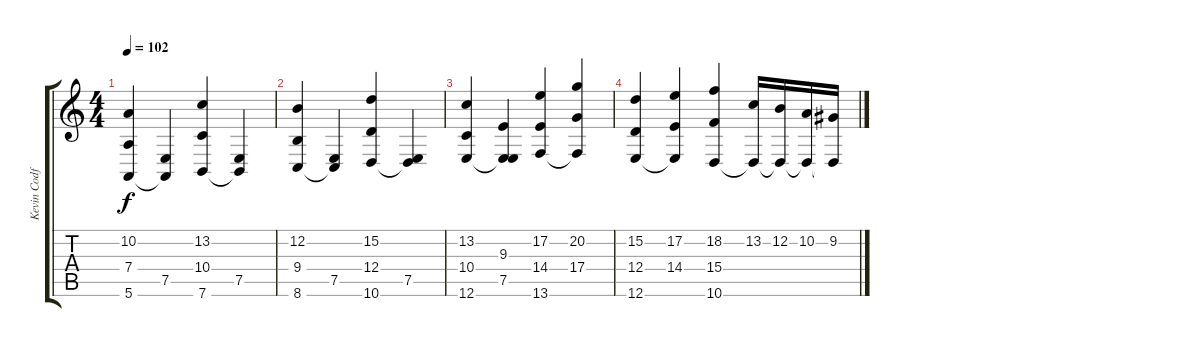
\track ("Kevin Codfert" "Kevin Codf") {instrument stringensemble1}
\staff {score tabs}
\tuning (E4 B3 G3 D3 A2 E2) {hide}
\ts (4 4)
\tempo 102
\clef g2
\ks c
(10.2 7.4 5.6).4{dy f} (7.5 5.6{t}).4 (13.2 10.4 7.6).4 (7.5 7.6{t}).4 |
(12.2 9.4 8.6).4 (7.5 8.6{t}).4 (15.2 12.4 10.6).4 (7.5 10.6{t}).4 |
(13.2 10.4 12.6).4 (9.3 7.5 12.6{t}).4 (17.2 14.4 13.6).4 (20.2 17.4 13.6{t}).4 |
(15.2 12.4 12.6).4 (17.2 14.4 12.6{t}).4 (18.2 15.4 10.6).4 (13.2 10.6{t}).16 (12.2 10.6{t}).16 (10.2 10.6{t}).16 (9.2 10.6{t}).16
